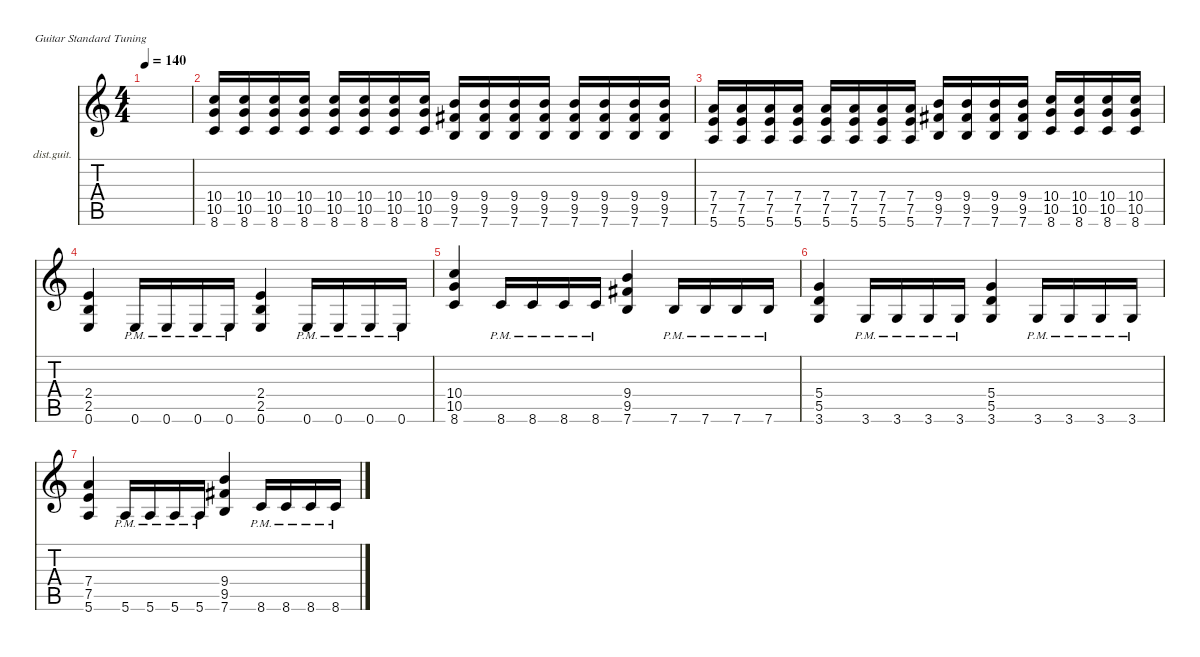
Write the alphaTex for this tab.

\defaultSystemsLayout 4
\hideDynamics
\bracketExtendMode nobrackets
\firstSystemTrackNameOrientation horizontal
\otherSystemsTrackNameOrientation horizontal
\track ("Rythm Guitar" "dist.guit.") {instrument distortionguitar}
\staff {score tabs}
\tuning (E4 B3 G3 D3 A2 E2)
\ts (4 4)
\tempo 140
\clef g2
\ks c
|
(8.6 10.5 10.4).16 (8.6 10.5 10.4).16 (8.6 10.5 10.4).16 (8.6 10.5 10.4).16 (8.6 10.5 10.4).16 (8.6 10.5 10.4).16 (8.6 10.5 10.4).16 (8.6 10.5 10.4).16 (7.6 9.5{acc #} 9.4).16 (7.6 9.5{acc #} 9.4).16 (7.6 9.5{acc #} 9.4).16 (7.6 9.5{acc #} 9.4).16 (7.6 9.5{acc #} 9.4).16 (7.6 9.5{acc #} 9.4).16 (7.6 9.5{acc #} 9.4).16 (7.6 9.5{acc #} 9.4).16 |
(5.6 7.5 7.4).16 (5.6 7.5 7.4).16 (5.6 7.5 7.4).16 (5.6 7.5 7.4).16 (5.6 7.5 7.4).16 (5.6 7.5 7.4).16 (5.6 7.5 7.4).16 (5.6 7.5 7.4).16 (7.6 9.5{acc #} 9.4).16 (7.6 9.5{acc #} 9.4).16 (7.6 9.5{acc #} 9.4).16 (7.6 9.5{acc #} 9.4).16 (8.6 10.5 10.4).16 (8.6 10.5 10.4).16 (8.6 10.5 10.4).16 (8.6 10.5 10.4).16 |
(0.6 2.5 2.4).4 0.6{pm}.16 0.6{pm}.16 0.6{pm}.16 0.6{pm}.16 (0.6 2.5 2.4).4 0.6{pm}.16 0.6{pm}.16 0.6{pm}.16 0.6{pm}.16 |
(8.6 10.5 10.4).4 8.6{pm}.16 8.6{pm}.16 8.6{pm}.16 8.6{pm}.16 (7.6 9.5{acc #} 9.4).4 7.6{pm}.16 7.6{pm}.16 7.6{pm}.16 7.6{pm}.16 |
(3.6 5.5 5.4).4 3.6{pm}.16 3.6{pm}.16 3.6{pm}.16 3.6{pm}.16 (3.6 5.5 5.4).4 3.6{pm}.16 3.6{pm}.16 3.6{pm}.16 3.6{pm}.16 |
(5.6 7.5 7.4).4 5.6{pm}.16 5.6{pm}.16 5.6{pm}.16 5.6{pm}.16 (7.6 9.5{acc #} 9.4).4 8.6{pm}.16 8.6{pm}.16 8.6{pm}.16 8.6{pm}.16
